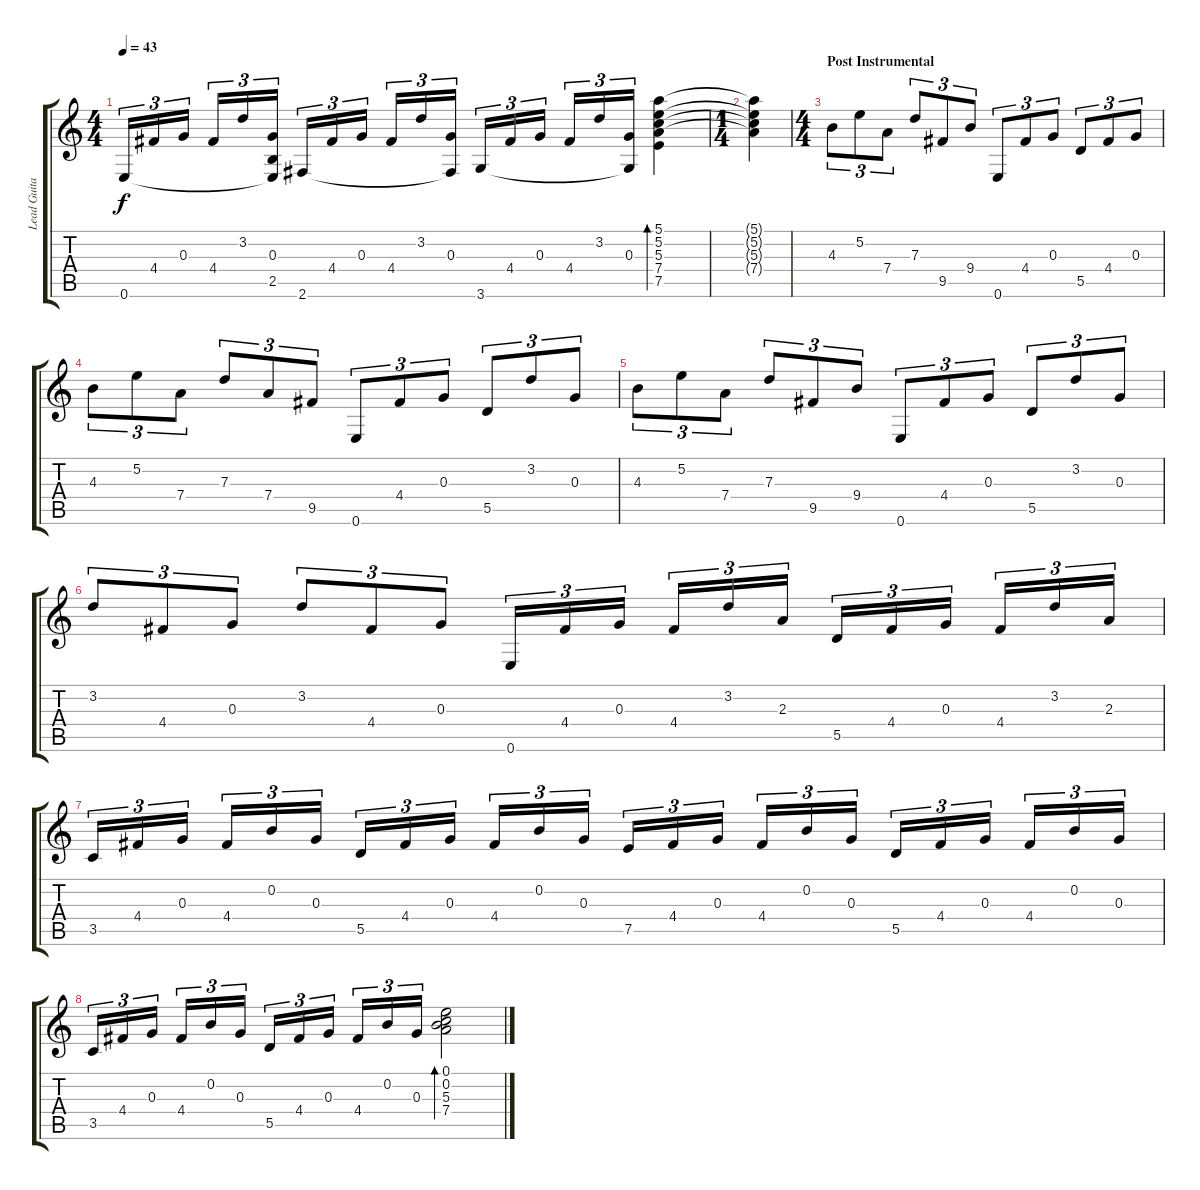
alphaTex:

\track ("Lead Guitar" "Lead Guita") {instrument acousticguitarnylon}
\staff {score tabs}
\tuning (E4 B3 G3 D3 A2 E2) {hide}
\ts (4 4)
\tempo 43
\clef g2
\ks c
0.6.16{tu (3 2) dy f} 4.4.16{tu (3 2)} 0.3.16{tu (3 2)} 4.4.16{tu (3 2)} 3.2.16{tu (3 2)} (0.3 2.5{t} 0.6{t}).16{tu (3 2)} 2.6.16{tu (3 2)} 4.4.16{tu (3 2)} 0.3.16{tu (3 2)} 4.4.16{tu (3 2)} 3.2.16{tu (3 2)} (0.3 2.6{t}).16{tu (3 2)} 3.6.16{tu (3 2)} 4.4.16{tu (3 2)} 0.3.16{tu (3 2)} 4.4.16{tu (3 2)} 3.2.16{tu (3 2)} (0.3 3.6{t}).16{tu (3 2)} (5.1 5.2 5.3 7.4 7.5).4{bd 120} |
\ts (1 4)
(5.1{t} 5.2{t} 5.3{t} 7.4{t}).4 |
\ts (4 4)
\section ("" "Post Instrumental")
4.3.8{tu (3 2)} 5.2.8{tu (3 2)} 7.4.8{tu (3 2)} 7.3.8{tu (3 2)} 9.5.8{tu (3 2)} 9.4.8{tu (3 2)} 0.6.8{tu (3 2)} 4.4.8{tu (3 2)} 0.3.8{tu (3 2)} 5.5.8{tu (3 2)} 4.4.8{tu (3 2)} 0.3.8{tu (3 2)} |
4.3.8{tu (3 2)} 5.2.8{tu (3 2)} 7.4.8{tu (3 2)} 7.3.8{tu (3 2)} 7.4.8{tu (3 2)} 9.5.8{tu (3 2)} 0.6.8{tu (3 2)} 4.4.8{tu (3 2)} 0.3.8{tu (3 2)} 5.5.8{tu (3 2)} 3.2.8{tu (3 2)} 0.3.8{tu (3 2)} |
4.3.8{tu (3 2)} 5.2.8{tu (3 2)} 7.4.8{tu (3 2)} 7.3.8{tu (3 2)} 9.5.8{tu (3 2)} 9.4.8{tu (3 2)} 0.6.8{tu (3 2)} 4.4.8{tu (3 2)} 0.3.8{tu (3 2)} 5.5.8{tu (3 2)} 3.2.8{tu (3 2)} 0.3.8{tu (3 2)} |
3.2.8{tu (3 2)} 4.4.8{tu (3 2)} 0.3.8{tu (3 2)} 3.2.8{tu (3 2)} 4.4.8{tu (3 2)} 0.3.8{tu (3 2)} 0.6.16{tu (3 2)} 4.4.16{tu (3 2)} 0.3.16{tu (3 2)} 4.4.16{tu (3 2)} 3.2.16{tu (3 2)} 2.3.16{tu (3 2)} 5.5.16{tu (3 2)} 4.4.16{tu (3 2)} 0.3.16{tu (3 2)} 4.4.16{tu (3 2)} 3.2.16{tu (3 2)} 2.3.16{tu (3 2)} |
3.5.16{tu (3 2)} 4.4.16{tu (3 2)} 0.3.16{tu (3 2)} 4.4.16{tu (3 2)} 0.2.16{tu (3 2)} 0.3.16{tu (3 2)} 5.5.16{tu (3 2)} 4.4.16{tu (3 2)} 0.3.16{tu (3 2)} 4.4.16{tu (3 2)} 0.2.16{tu (3 2)} 0.3.16{tu (3 2)} 7.5.16{tu (3 2)} 4.4.16{tu (3 2)} 0.3.16{tu (3 2)} 4.4.16{tu (3 2)} 0.2.16{tu (3 2)} 0.3.16{tu (3 2)} 5.5.16{tu (3 2)} 4.4.16{tu (3 2)} 0.3.16{tu (3 2)} 4.4.16{tu (3 2)} 0.2.16{tu (3 2)} 0.3.16{tu (3 2)} |
3.5.16{tu (3 2)} 4.4.16{tu (3 2)} 0.3.16{tu (3 2)} 4.4.16{tu (3 2)} 0.2.16{tu (3 2)} 0.3.16{tu (3 2)} 5.5.16{tu (3 2)} 4.4.16{tu (3 2)} 0.3.16{tu (3 2)} 4.4.16{tu (3 2)} 0.2.16{tu (3 2)} 0.3.16{tu (3 2)} (0.1 0.2 5.3 7.4).2{bd 120}
